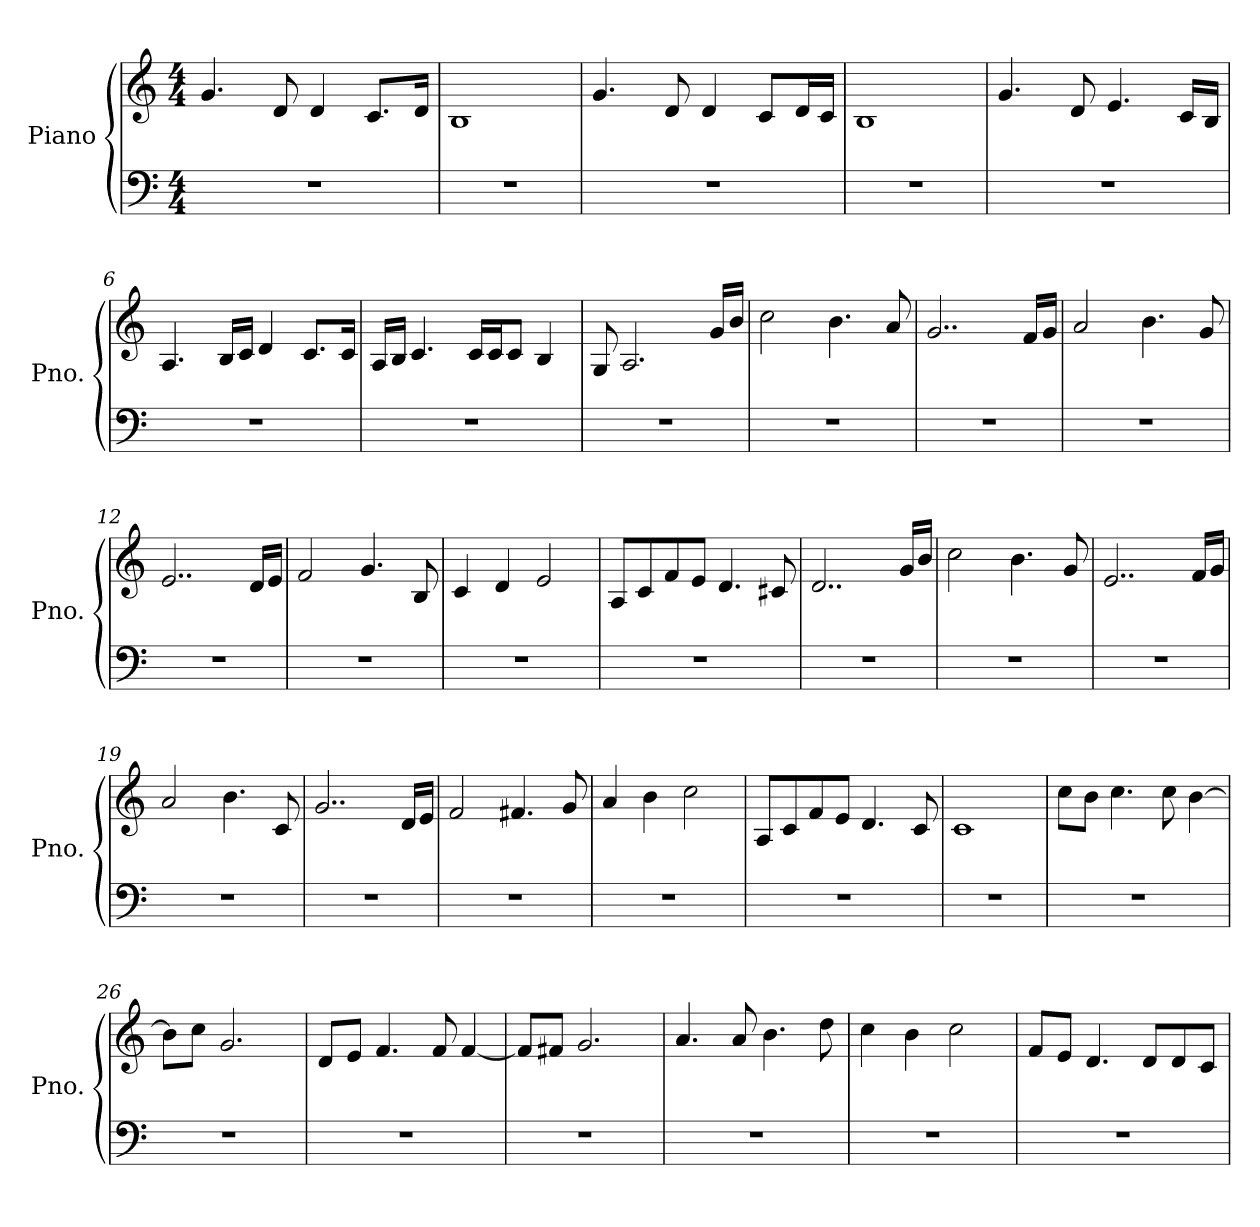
**kern	**kern
*part1	*part1
*staff2	*staff1
*I"Piano	*
*I'Pno.	*
*clefF4	*clefG2
*k[]	*k[]
*M4/4	*M4/4
*MM70	*MM70
=1	=1
1r	4.g/
.	8d/
.	4d/
.	8.c/L
.	16d/Jk
=2	=2
1r	1B
=3	=3
1r	4.g/
.	8d/
.	4d/
.	8c/L
.	16d/L
.	16c/JJ
=4	=4
1r	1B
=5	=5
1r	4.g/
.	8d/
.	4.e/
.	16c/LL
.	16B/JJ
=6	=6
1r	4.A/
.	16B/LL
.	16c/JJ
.	4d/
.	8.c/L
.	16c/Jk
!!LO:LB:g=z
=7	=7
1r	16A/LL
.	16B/JJ
.	4.c/
.	16c/LL
.	16c/J
.	8c/J
.	4B/
=8	=8
1r	8G/
.	2.A/
.	16g/LL
.	16b/JJ
=9	=9
1r	2cc\
.	4.b\
.	8a/
=10	=10
1r	2..g/
.	16f/LL
.	16g/JJ
=11	=11
1r	2a/
.	4.b\
.	8g/
=12	=12
1r	2..e/
.	16d/LL
.	16e/JJ
=13	=13
1r	2f/
.	4.g/
.	8B/
!!LO:LB:g=z
=14	=14
1r	4c/
.	4d/
.	2e/
=15	=15
1r	8A/L
.	8c/
.	8f/
.	8e/J
.	4.d/
.	8c#X/
=16	=16
1r	2..d/
.	16g/LL
.	16b/JJ
=17	=17
1r	2cc\
.	4.b\
.	8g/
=18	=18
1r	2..e/
.	16f/LL
.	16g/JJ
=19	=19
1r	2a/
.	4.b\
.	8c/
=20	=20
1r	2..g/
.	16d/LL
.	16e/JJ
=21	=21
1r	2f/
.	4.f#X/
.	8g/
!!LO:LB:g=z
=22	=22
1r	4a/
.	4b\
.	2cc\
=23	=23
1r	8A/L
.	8c/
.	8f/
.	8e/J
.	4.d/
.	8c/
=24	=24
1r	1c
=25	=25
1r	8cc\L
.	8b\J
.	4.cc\
.	8cc\
.	[4b\
=26	=26
1r	8b\L]
.	8cc\J
.	2.g/
=27	=27
1r	8d/L
.	8e/J
.	4.f/
.	8f/
.	[4f/
=28	=28
1r	8f/L]
.	8f#X/J
.	2.g/
=29	=29
1r	4.a/
.	8a/
.	4.b\
.	8dd\
!!LO:LB:g=z
=30	=30
1r	4cc\
.	4b\
.	2cc\
=31	=31
1r	8f/L
.	8e/J
.	4.d/
.	8d/L
.	8d/
.	8c/J
=	=
*-	*-
